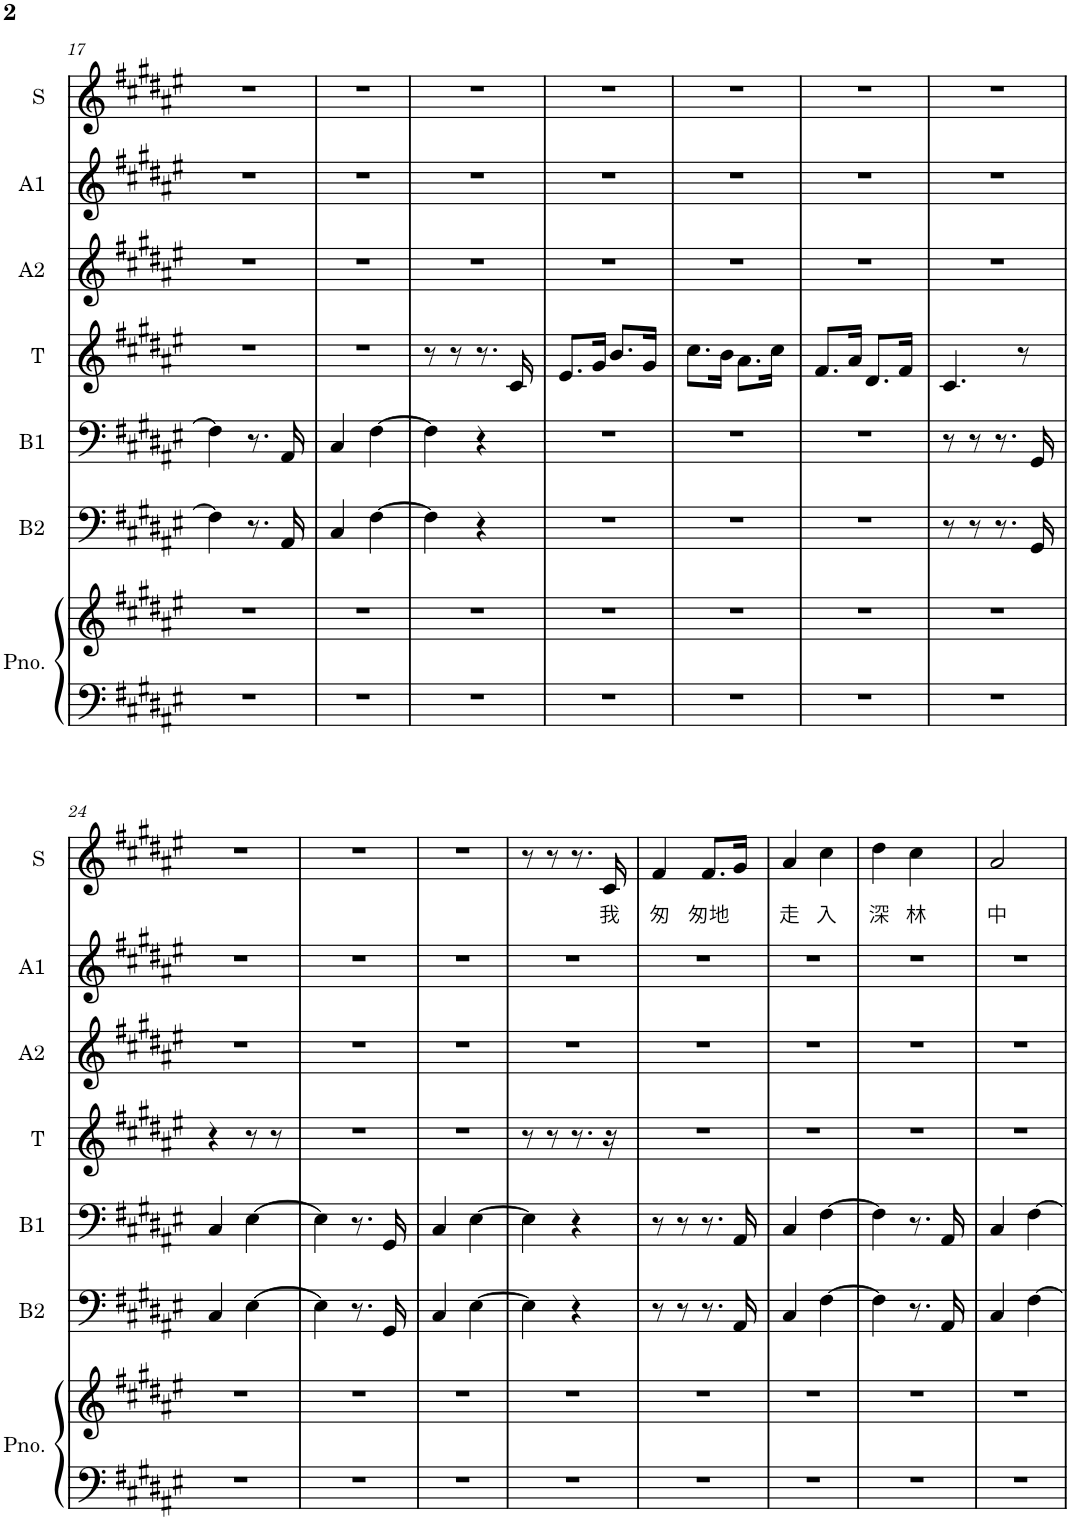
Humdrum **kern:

**kern	**kern	**kern	**kern	**kern	**kern	**kern	**kern	**text
*part7	*part7	*part6	*part5	*part4	*part3	*part2	*part1	*part1
*staff8	*staff7	*staff6	*staff5	*staff4	*staff3	*staff2	*staff1	*staff1
*I"Piano	*	*I"Bass2	*I"Base1	*I"Tenor	*I"Alto2	*I"Alto1	*I"Soprano	*
*I'Pno.	*	*I'B2	*I'B1	*I'T	*I'A2	*I'A1	*I'S	*
!!LO:PB:g=z
*clefF4	*clefG2	*clefF4	*clefF4	*clefG2	*clefG2	*clefG2	*clefG2	*
*k[f#c#g#d#a#e#]	*k[f#c#g#d#a#e#]	*k[f#c#g#d#a#e#]	*k[f#c#g#d#a#e#]	*k[f#c#g#d#a#e#]	*k[f#c#g#d#a#e#]	*k[f#c#g#d#a#e#]	*k[f#c#g#d#a#e#]	*
*M2/4	*M2/4	*M2/4	*M2/4	*M2/4	*M2/4	*M2/4	*M2/4	*
=17	=17	=17	=17	=17	=17	=17	=17	=17
2r	2r	4F#\]	4F#\]	2r	2r	2r	2r	.
.	.	8.r	8.r	.	.	.	.	.
.	.	16AA#/	16AA#/	.	.	.	.	.
=18	=18	=18	=18	=18	=18	=18	=18	=18
2r	2r	4C#/	4C#/	2r	2r	2r	2r	.
.	.	[4F#\	[4F#\	.	.	.	.	.
=19	=19	=19	=19	=19	=19	=19	=19	=19
2r	2r	4F#\]	4F#\]	8r	2r	2r	2r	.
.	.	.	.	8r	.	.	.	.
.	.	4r	4r	8.r	.	.	.	.
.	.	.	.	16c#/	.	.	.	.
=20	=20	=20	=20	=20	=20	=20	=20	=20
2r	2r	2r	2r	8.e#/L	2r	2r	2r	.
.	.	.	.	16g#/Jk	.	.	.	.
.	.	.	.	8.b/L	.	.	.	.
.	.	.	.	16g#/Jk	.	.	.	.
=21	=21	=21	=21	=21	=21	=21	=21	=21
2r	2r	2r	2r	8.cc#\L	2r	2r	2r	.
.	.	.	.	16b\Jk	.	.	.	.
.	.	.	.	8.a#\L	.	.	.	.
.	.	.	.	16cc#\Jk	.	.	.	.
=22	=22	=22	=22	=22	=22	=22	=22	=22
2r	2r	2r	2r	8.f#/L	2r	2r	2r	.
.	.	.	.	16a#/Jk	.	.	.	.
.	.	.	.	8.d#/L	.	.	.	.
.	.	.	.	16f#/Jk	.	.	.	.
=23	=23	=23	=23	=23	=23	=23	=23	=23
2r	2r	8r	8r	4.c#/	2r	2r	2r	.
.	.	8r	8r	.	.	.	.	.
.	.	8.r	8.r	.	.	.	.	.
.	.	.	.	8r	.	.	.	.
.	.	16GG#/	16GG#/	.	.	.	.	.
!!LO:LB:g=z
=24	=24	=24	=24	=24	=24	=24	=24	=24
2r	2r	4C#/	4C#/	4r	2r	2r	2r	.
.	.	[4E#\	[4E#\	8r	.	.	.	.
.	.	.	.	8r	.	.	.	.
=25	=25	=25	=25	=25	=25	=25	=25	=25
2r	2r	4E#\]	4E#\]	2r	2r	2r	2r	.
.	.	8.r	8.r	.	.	.	.	.
.	.	16GG#/	16GG#/	.	.	.	.	.
=26	=26	=26	=26	=26	=26	=26	=26	=26
2r	2r	4C#/	4C#/	2r	2r	2r	2r	.
.	.	[4E#\	[4E#\	.	.	.	.	.
=27	=27	=27	=27	=27	=27	=27	=27	=27
2r	2r	4E#\]	4E#\]	8r	2r	2r	8r	.
.	.	.	.	8r	.	.	8r	.
.	.	4r	4r	8.r	.	.	8.r	.
!	!	!	!	!	!	!	!	!LO:LY:b
.	.	.	.	16r	.	.	16c#/	我
=28	=28	=28	=28	=28	=28	=28	=28	=28
!	!	!	!	!	!	!	!	!LO:LY:b
2r	2r	8r	8r	2r	2r	2r	4f#/	匆
.	.	8r	8r	.	.	.	.	.
!	!	!	!	!	!	!	!	!LO:LY:b
.	.	8.r	8.r	.	.	.	8.f#/L	匆地
.	.	16AA#/	16AA#/	.	.	.	16g#/Jk	.
=29	=29	=29	=29	=29	=29	=29	=29	=29
!	!	!	!	!	!	!	!	!LO:LY:b
2r	2r	4C#/	4C#/	2r	2r	2r	4a#/	走
!	!	!	!	!	!	!	!	!LO:LY:b
.	.	[4F#\	[4F#\	.	.	.	4cc#\	入
=30	=30	=30	=30	=30	=30	=30	=30	=30
!	!	!	!	!	!	!	!	!LO:LY:b
2r	2r	4F#\]	4F#\]	2r	2r	2r	4dd#\	深
!	!	!	!	!	!	!	!	!LO:LY:b
.	.	8.r	8.r	.	.	.	4cc#\	林
.	.	16AA#/	16AA#/	.	.	.	.	.
=31	=31	=31	=31	=31	=31	=31	=31	=31
!	!	!	!	!	!	!	!	!LO:LY:b
2r	2r	4C#/	4C#/	2r	2r	2r	2a#/	中
.	.	[4F#\	[4F#\	.	.	.	.	.
=	=	=	=	=	=	=	=	=
*-	*-	*-	*-	*-	*-	*-	*-	*-
